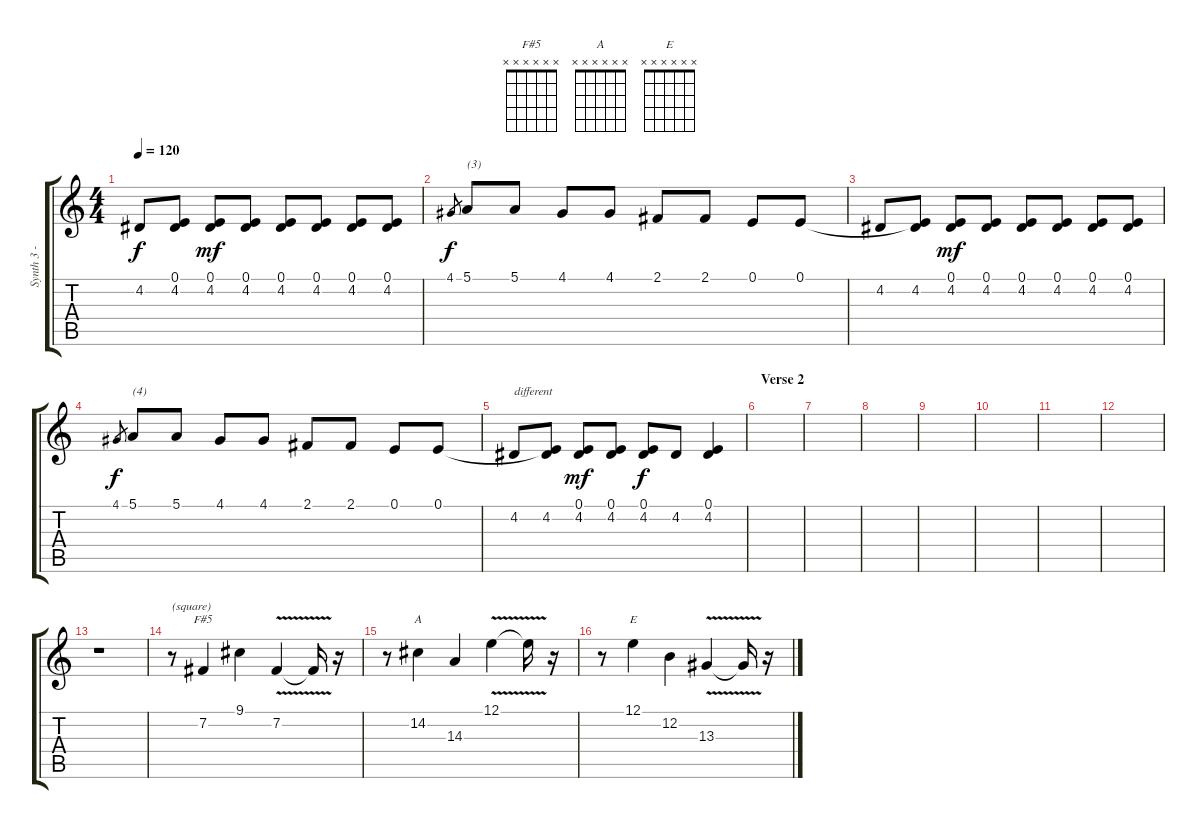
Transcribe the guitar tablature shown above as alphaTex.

\track ("Synth 3 - leads (square, piano)" "Synth 3 - ") {instrument lead1square}
\staff {score tabs}
\tuning (E4 B3 G3 D3 A2 E2) {hide}
\chord ("F#5" x x x x x x)
\chord ("A" x x x x x x)
\chord ("E" x x x x x x)
\ts (4 4)
\tempo 120
\clef g2
\ks c
4.2.8{dy f} (0.1{t} 4.2).8 (0.1 4.2).8{dy mf} (0.1 4.2).8 (0.1 4.2).8 (0.1 4.2).8 (0.1 4.2).8 (0.1 4.2).8 |
4.1.8{gr dy f} 5.1.8{txt "(3)"} 5.1.8 4.1.8 4.1.8 2.1.8 2.1.8 0.1.8 0.1.8 |
4.2.8 (0.1{t} 4.2).8 (0.1 4.2).8{dy mf} (0.1 4.2).8 (0.1 4.2).8 (0.1 4.2).8 (0.1 4.2).8 (0.1 4.2).8 |
4.1.8{gr dy f} 5.1.8{txt "(4)"} 5.1.8 4.1.8 4.1.8 2.1.8 2.1.8 0.1.8 0.1.8 |
4.2.8{txt "different"} (0.1{t} 4.2).8 (0.1 4.2).8{dy mf} (0.1 4.2).8 (0.1 4.2).8{dy f} 4.2.8 (0.1 4.2).4 |
\section ("" "Verse 2")
|
|
|
|
|
|
|
r.1 |
r.8{txt "(square)" balance 8 instrument lead1square} 7.2.4{ch "F#5"} 9.1.4 7.2{v}.4 7.2{t}.16 r.16 |
r.8 14.2.4{ch "A"} 14.3.4 12.1{v}.4 12.1{t}.16 r.16 |
r.8 12.1.4{ch "E"} 12.2.4 13.3{v}.4 13.3{t}.16 r.16
